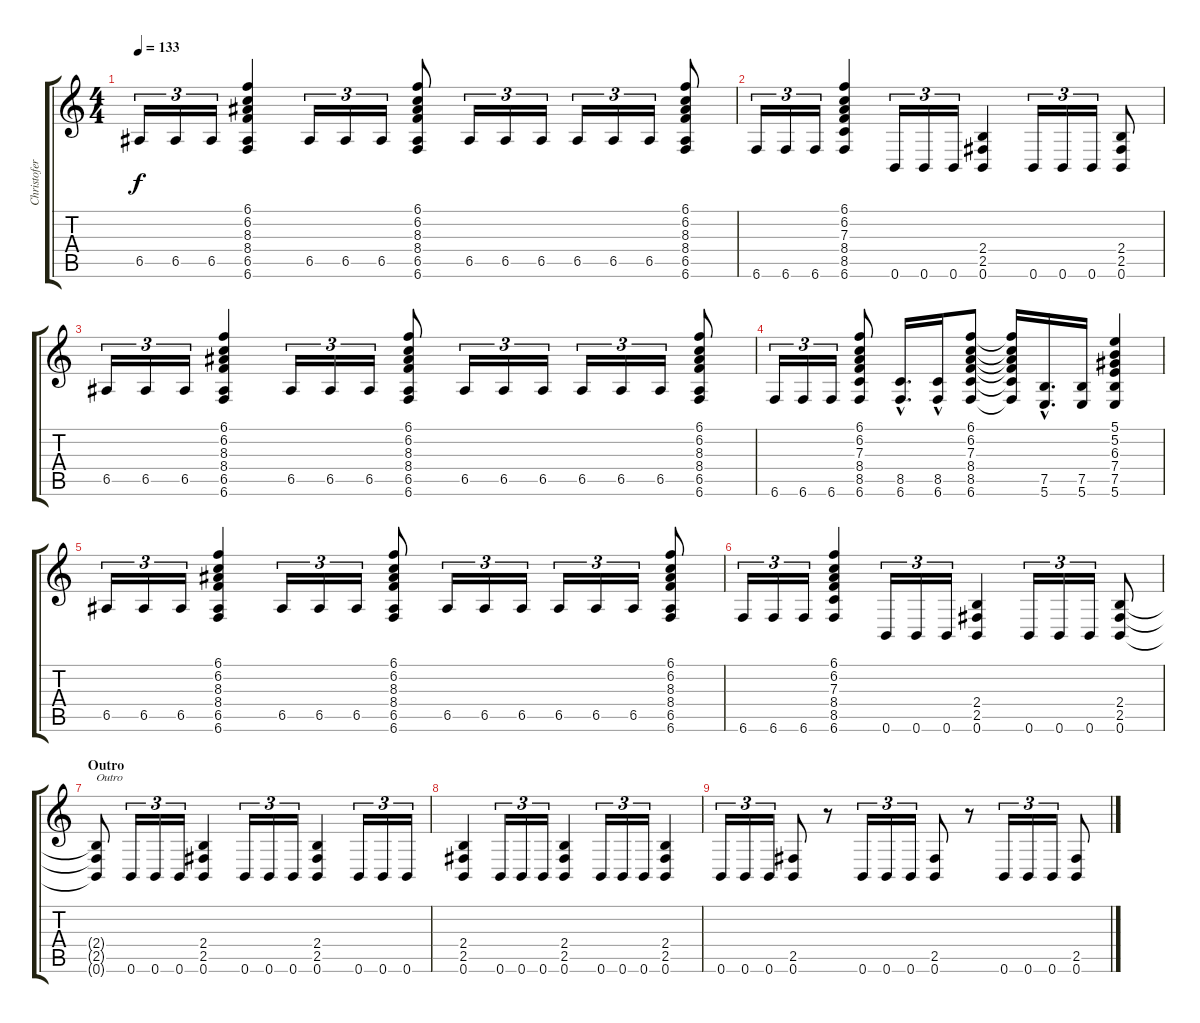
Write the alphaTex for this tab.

\track ("Christofer" "Christofer") {instrument distortionguitar}
\staff {score tabs}
\tuning (B3 Gb3 D3 A2 E2 B1) {hide}
\ts (4 4)
\tempo 133
\clef g2
\ks c
6.5.16{tu (3 2) dy f} 6.5.16{tu (3 2)} 6.5.16{tu (3 2)} (6.1 6.2 8.3 8.4 6.5 6.6).4 6.5.16{tu (3 2)} 6.5.16{tu (3 2)} 6.5.16{tu (3 2)} (6.1 6.2 8.3 8.4 6.5 6.6).8 6.5.16{tu (3 2)} 6.5.16{tu (3 2)} 6.5.16{tu (3 2)} 6.5.16{tu (3 2)} 6.5.16{tu (3 2)} 6.5.16{tu (3 2)} (6.1 6.2 8.3 8.4 6.5 6.6).8 |
6.6.16{tu (3 2)} 6.6.16{tu (3 2)} 6.6.16{tu (3 2)} (6.1 6.2 7.3 8.4 8.5 6.6).4 0.6.16{tu (3 2)} 0.6.16{tu (3 2)} 0.6.16{tu (3 2)} (2.4 2.5 0.6).4 0.6.16{tu (3 2)} 0.6.16{tu (3 2)} 0.6.16{tu (3 2)} (2.4 2.5 0.6).8 |
6.5.16{tu (3 2)} 6.5.16{tu (3 2)} 6.5.16{tu (3 2)} (6.1 6.2 8.3 8.4 6.5 6.6).4 6.5.16{tu (3 2)} 6.5.16{tu (3 2)} 6.5.16{tu (3 2)} (6.1 6.2 8.3 8.4 6.5 6.6).8 6.5.16{tu (3 2)} 6.5.16{tu (3 2)} 6.5.16{tu (3 2)} 6.5.16{tu (3 2)} 6.5.16{tu (3 2)} 6.5.16{tu (3 2)} (6.1 6.2 8.3 8.4 6.5 6.6).8 |
6.6.16{tu (3 2)} 6.6.16{tu (3 2)} 6.6.16{tu (3 2)} (6.1 6.2 7.3 8.4 8.5 6.6).8 (8.5{hac} 6.6{hac}).16{d} (8.5{hac} 6.6{hac}).16 (6.1 6.2 7.3 8.4 8.5 6.6).8 (6.1{t} 6.2{t} 7.3{t} 8.4{t} 8.5{t} 6.6{t}).16 (7.5{hac} 5.6{hac}).16{d} (7.5 5.6).16 (5.1 5.2 6.3 7.4 7.5 5.6).4 |
6.5.16{tu (3 2)} 6.5.16{tu (3 2)} 6.5.16{tu (3 2)} (6.1 6.2 8.3 8.4 6.5 6.6).4 6.5.16{tu (3 2)} 6.5.16{tu (3 2)} 6.5.16{tu (3 2)} (6.1 6.2 8.3 8.4 6.5 6.6).8 6.5.16{tu (3 2)} 6.5.16{tu (3 2)} 6.5.16{tu (3 2)} 6.5.16{tu (3 2)} 6.5.16{tu (3 2)} 6.5.16{tu (3 2)} (6.1 6.2 8.3 8.4 6.5 6.6).8 |
6.6.16{tu (3 2)} 6.6.16{tu (3 2)} 6.6.16{tu (3 2)} (6.1 6.2 7.3 8.4 8.5 6.6).4 0.6.16{tu (3 2)} 0.6.16{tu (3 2)} 0.6.16{tu (3 2)} (2.4 2.5 0.6).4 0.6.16{tu (3 2)} 0.6.16{tu (3 2)} 0.6.16{tu (3 2)} (2.4 2.5 0.6).8 |
\section ("" "Outro")
(2.4{t} 2.5{t} 0.6{t}).8{txt "Outro"} 0.6.16{tu (3 2)} 0.6.16{tu (3 2)} 0.6.16{tu (3 2)} (2.4 2.5 0.6).4 0.6.16{tu (3 2)} 0.6.16{tu (3 2)} 0.6.16{tu (3 2)} (2.4 2.5 0.6).4 0.6.16{tu (3 2)} 0.6.16{tu (3 2)} 0.6.16{tu (3 2)} |
(2.4 2.5 0.6).4 0.6.16{tu (3 2)} 0.6.16{tu (3 2)} 0.6.16{tu (3 2)} (2.4 2.5 0.6).4 0.6.16{tu (3 2)} 0.6.16{tu (3 2)} 0.6.16{tu (3 2)} (2.4 2.5 0.6).4 |
0.6.16{tu (3 2)} 0.6.16{tu (3 2)} 0.6.16{tu (3 2)} (2.5 0.6).8 r.8 0.6.16{tu (3 2)} 0.6.16{tu (3 2)} 0.6.16{tu (3 2)} (2.5 0.6).8 r.8 0.6.16{tu (3 2)} 0.6.16{tu (3 2)} 0.6.16{tu (3 2)} (2.5 0.6).8
